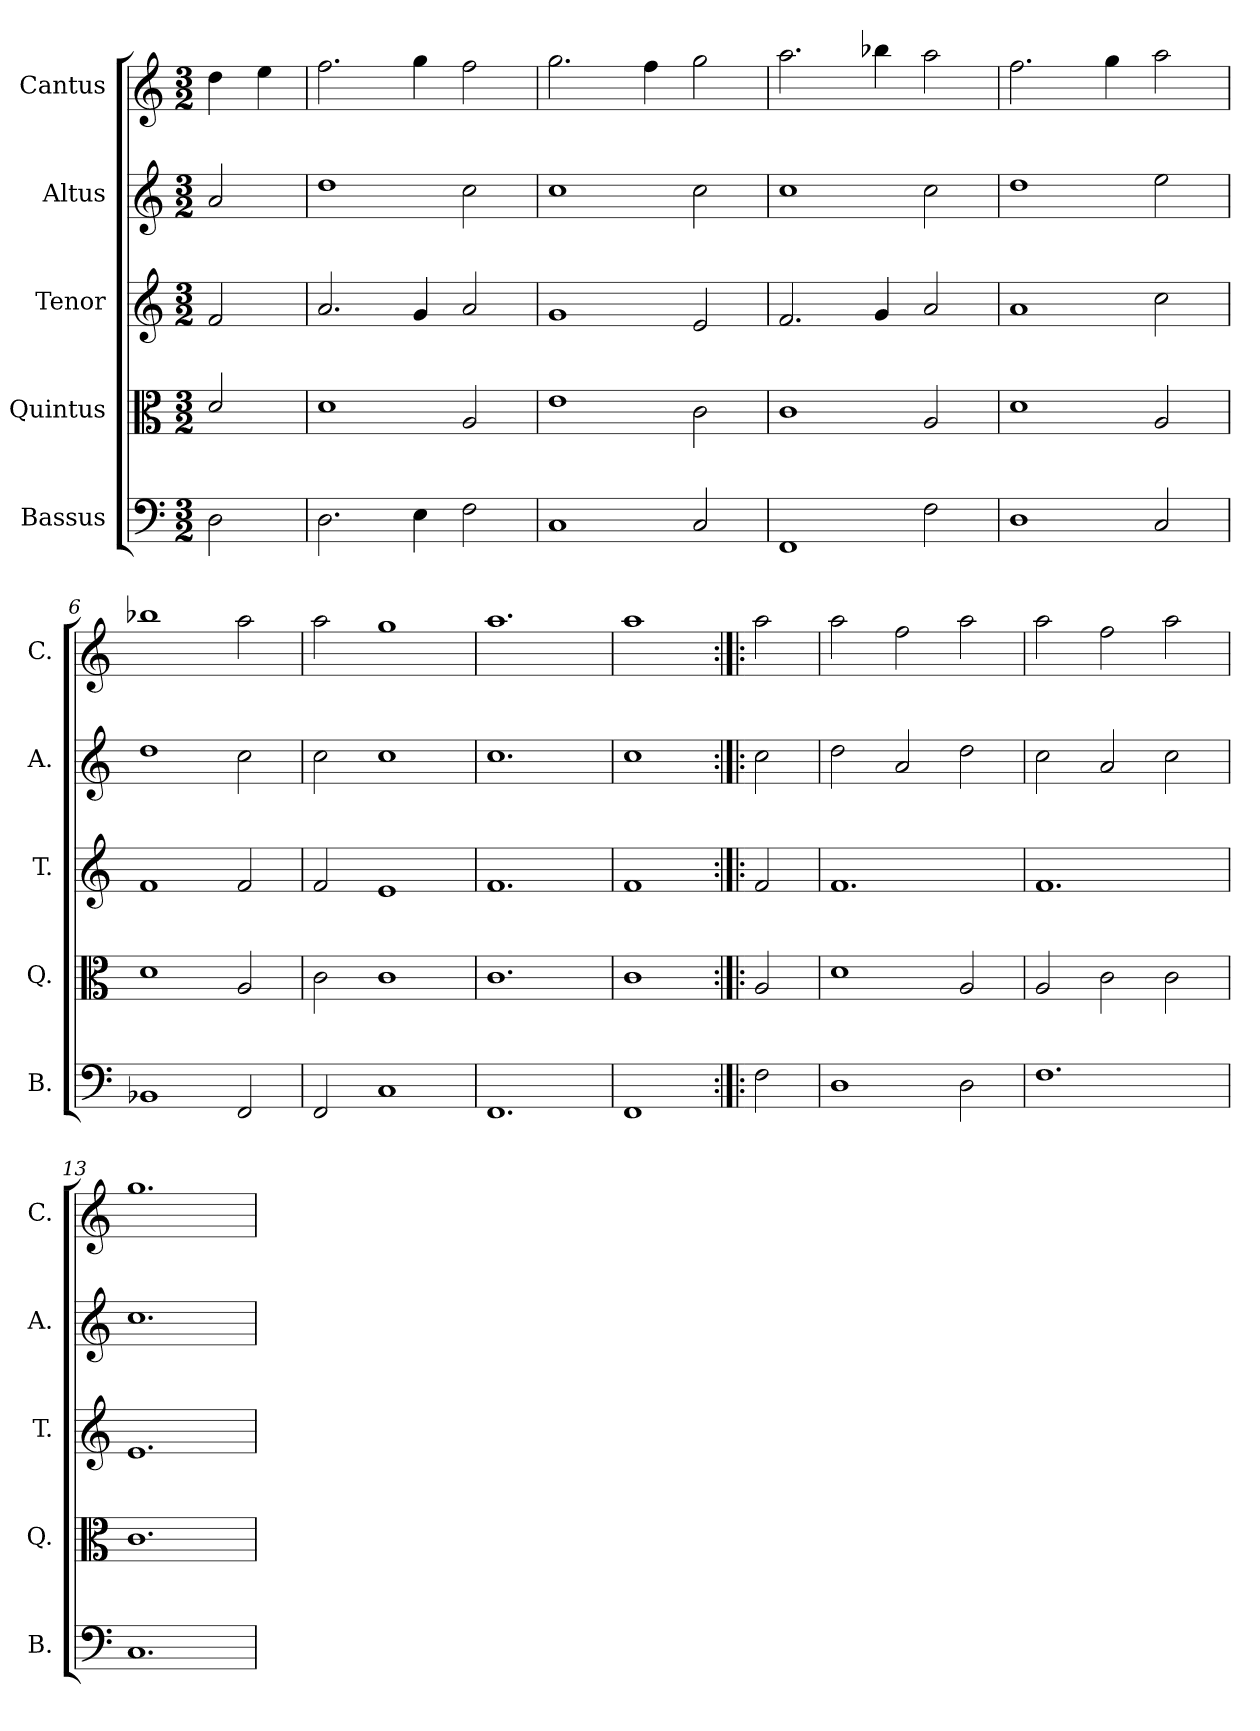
**kern	**kern	**kern	**kern	**kern
*part5	*part4	*part3	*part2	*part1
*staff5	*staff4	*staff3	*staff2	*staff1
*I"Bassus	*I"Quintus	*I"Tenor	*I"Altus	*I"Cantus
*I'B.	*I'Q.	*I'T.	*I'A.	*I'C.
*clefF4	*clefC3	*clefG2	*clefG2	*clefG2
*k[]	*k[]	*k[]	*k[]	*k[]
*M3/2	*M3/2	*M3/2	*M3/2	*M3/2
=1	=1	=1	=1	=1
2D\	2d/	2f/	2a/	4dd\
.	.	.	.	4ee\
=2	=2	=2	=2	=2
2.D\	1d	2.a/	1dd	2.ff\
4E\	.	4g/	.	4gg\
2F\	2A/	2a/	2cc\	2ff\
=3	=3	=3	=3	=3
1C	1e	1g	1cc	2.gg\
.	.	.	.	4ff\
2C/	2c\	2e/	2cc\	2gg\
=4	=4	=4	=4	=4
1FF	1c	2.f/	1cc	2.aa\
.	.	4g/	.	4bb-X\
2F\	2A/	2a/	2cc\	2aa\
=5	=5	=5	=5	=5
1D	1d	1a	1dd	2.ff\
.	.	.	.	4gg\
2C/	2A/	2cc\	2ee\	2aa\
!!LO:LB:g=z
=6	=6	=6	=6	=6
1BB-X	1d	1f	1dd	1bb-X
2FF/	2A/	2f/	2cc\	2aa\
=7	=7	=7	=7	=7
2FF/	2c\	2f/	2cc\	2aa\
1C	1c	1e	1cc	1gg
=8	=8	=8	=8	=8
1.FF	1.c	1.f	1.cc	1.aa
=9	=9	=9	=9	=9
1FF	1c	1f	1cc	1aa
=10:|!|:	=10:|!|:	=10:|!|:	=10:|!|:	=10:|!|:
2F\	2A/	2f/	2cc\	2aa\
=11	=11	=11	=11	=11
1D	1d	1.f	2dd\	2aa\
.	.	.	2a/	2ff\
2D\	2A/	.	2dd\	2aa\
!!LO:PB:g=z
=12	=12	=12	=12	=12
1.F	2A/	1.f	2cc\	2aa\
.	2c\	.	2a/	2ff\
.	2c\	.	2cc\	2aa\
=13	=13	=13	=13	=13
1.C	1.c	1.e	1.cc	1.gg
=	=	=	=	=
*-	*-	*-	*-	*-
